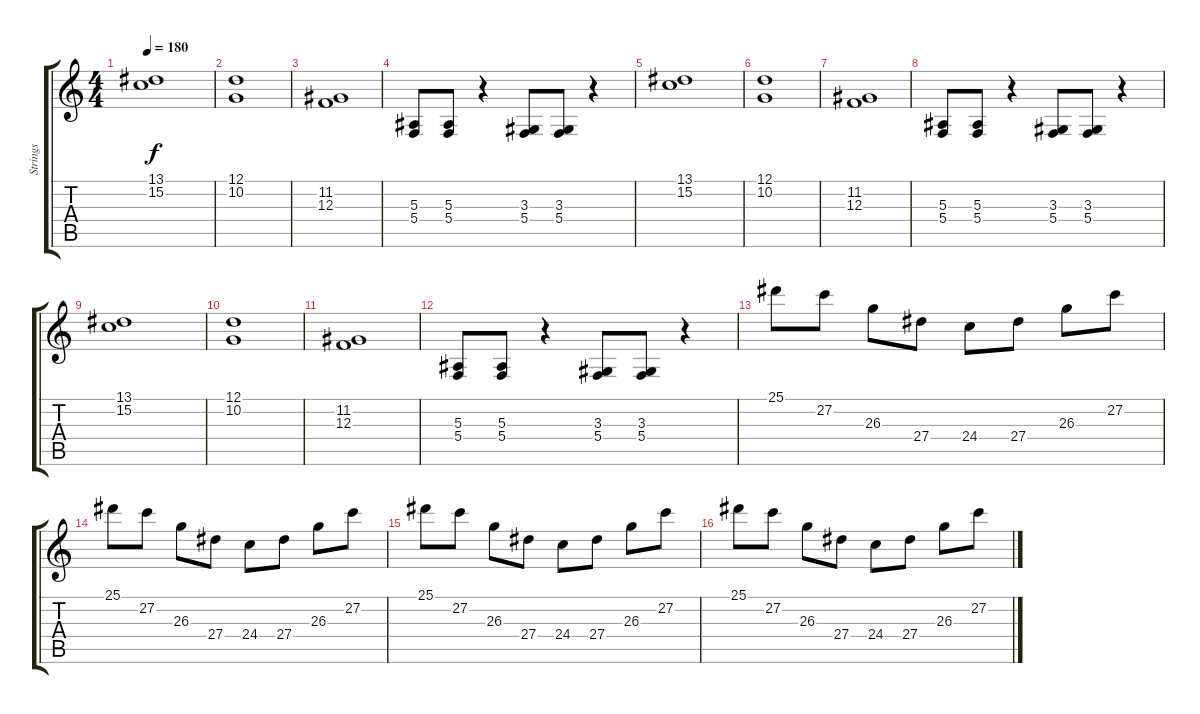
\track ("Strings" "Strings") {instrument stringensemble1}
\staff {score tabs}
\tuning (D4 A3 F3 C3 G2 C2) {hide}
\ts (4 4)
\tempo 180
\clef g2
\ks c
(13.1 15.2).1{dy f} |
(12.1 10.2).1 |
(11.2 12.3).1 |
(5.3 5.4).8 (5.3 5.4).8 r.4 (3.3 5.4).8 (3.3 5.4).8 r.4 |
(13.1 15.2).1 |
(12.1 10.2).1 |
(11.2 12.3).1 |
(5.3 5.4).8 (5.3 5.4).8 r.4 (3.3 5.4).8 (3.3 5.4).8 r.4 |
(13.1 15.2).1 |
(12.1 10.2).1 |
(11.2 12.3).1 |
(5.3 5.4).8 (5.3 5.4).8 r.4 (3.3 5.4).8 (3.3 5.4).8 r.4 |
25.1.8 27.2.8 26.3.8 27.4.8 24.4.8 27.4.8 26.3.8 27.2.8 |
25.1.8 27.2.8 26.3.8 27.4.8 24.4.8 27.4.8 26.3.8 27.2.8 |
25.1.8 27.2.8 26.3.8 27.4.8 24.4.8 27.4.8 26.3.8 27.2.8 |
25.1.8 27.2.8 26.3.8 27.4.8 24.4.8 27.4.8 26.3.8 27.2.8
